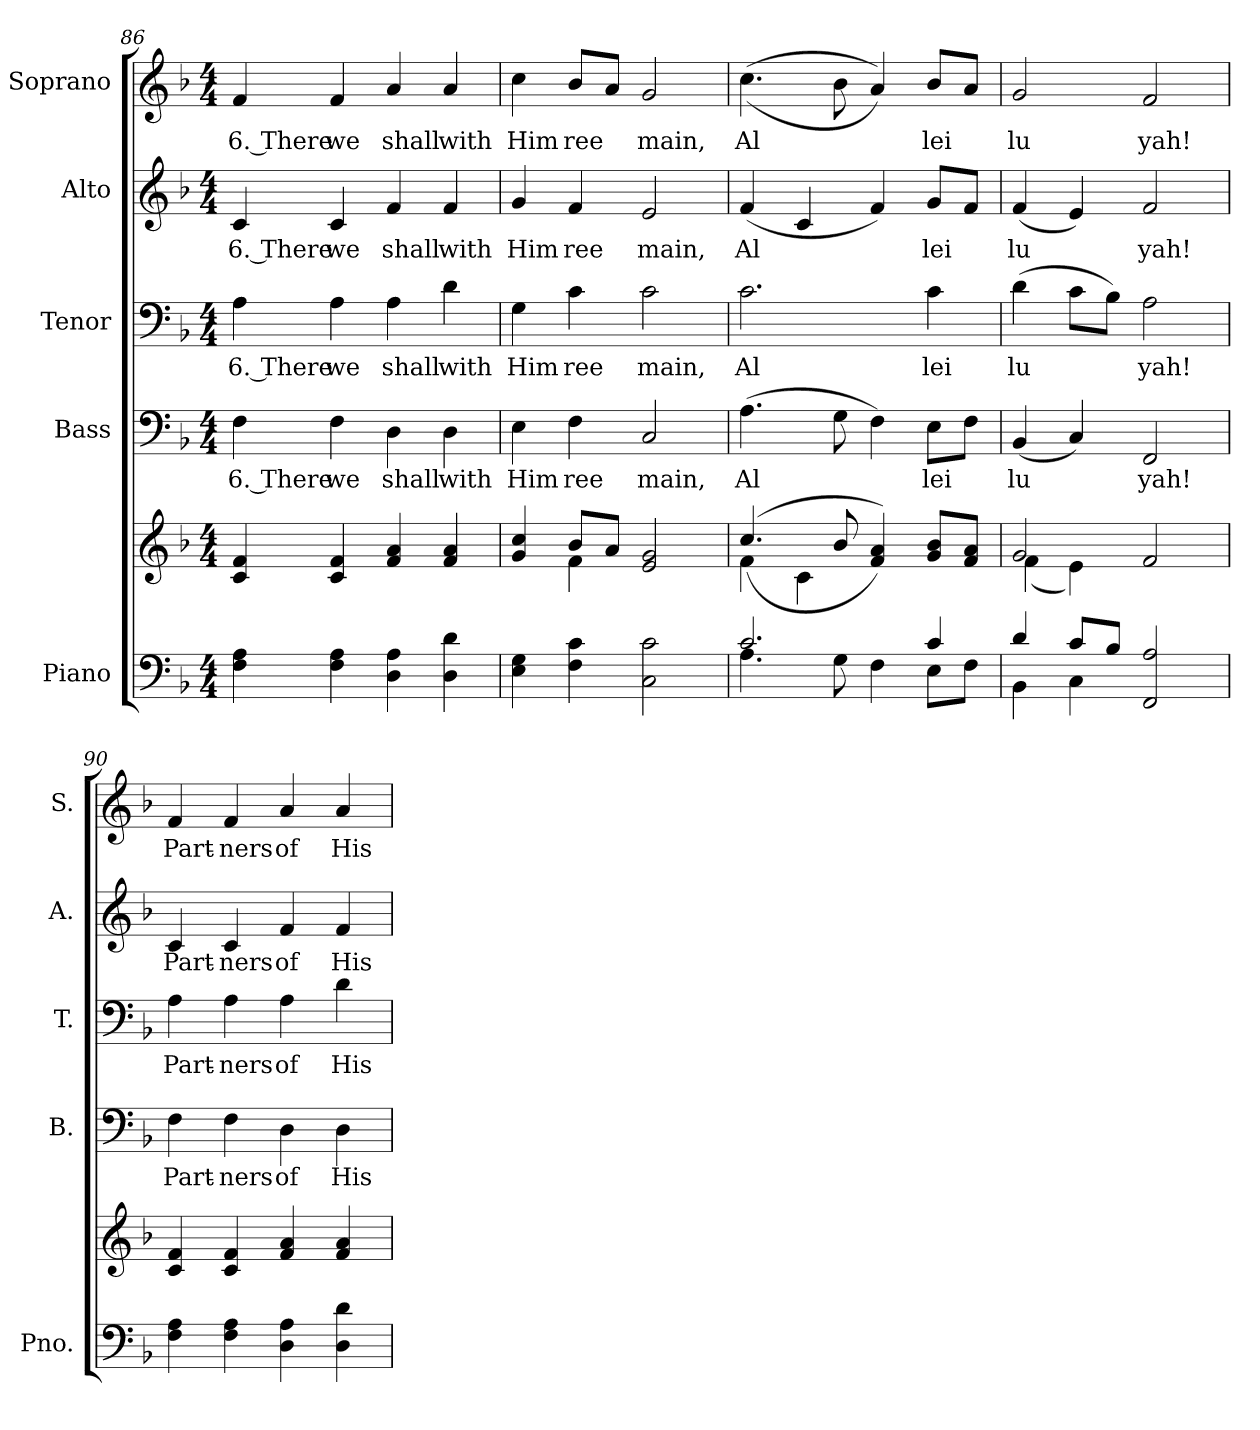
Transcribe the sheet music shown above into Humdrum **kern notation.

**kern	**kern	**kern	**text	**kern	**text	**kern	**text	**kern	**text
*part5	*part5	*part4	*part4	*part3	*part3	*part2	*part2	*part1	*part1
*staff6	*staff5	*staff4	*staff4	*staff3	*staff3	*staff2	*staff2	*staff1	*staff1
*I"Piano	*	*I"Bass	*	*I"Tenor	*	*I"Alto	*	*I"Soprano	*
*I'Pno.	*	*I'B.	*	*I'T.	*	*I'A.	*	*I'S.	*
*clefF4	*clefG2	*clefF4	*	*clefF4	*	*clefG2	*	*clefG2	*
*k[b-]	*k[b-]	*k[b-]	*	*k[b-]	*	*k[b-]	*	*k[b-]	*
*F:	*F:	*F:	*	*F:	*	*F:	*	*F:	*
*M4/4	*M4/4	*M4/4	*	*M4/4	*	*M4/4	*	*M4/4	*
=86	=86	=86	=86	=86	=86	=86	=86	=86	=86
!	!	!	!LO:LY:b:color=#000000	!	!	!	!	!	!
!	!	!	!	!	!LO:LY:b:color=#000000	!	!	!	!
!	!	!	!	!	!	!	!LO:LY:b:color=#000000	!	!
!	!	!	!	!	!	!	!	!	!LO:LY:b:color=#000000
4Fi\ 4Ai	4ci/ 4fi	4Fi\	6. There	4Ai\	6. There	4ci/	6. There	4fi/	6. There
!	!	!	!LO:LY:b:color=#000000	!	!	!	!	!	!
!	!	!	!	!	!LO:LY:b:color=#000000	!	!	!	!
!	!	!	!	!	!	!	!LO:LY:b:color=#000000	!	!
!	!	!	!	!	!	!	!	!	!LO:LY:b:color=#000000
4Fi\ 4Ai	4ci/ 4fi	4Fi\	we	4Ai\	we	4ci/	we	4fi/	we
!	!	!	!LO:LY:b:color=#000000	!	!	!	!	!	!
!	!	!	!	!	!LO:LY:b:color=#000000	!	!	!	!
!	!	!	!	!	!	!	!LO:LY:b:color=#000000	!	!
!	!	!	!	!	!	!	!	!	!LO:LY:b:color=#000000
4Di\ 4Ai	4fi/ 4ai	4Di\	shall	4Ai\	shall	4fi/	shall	4ai/	shall
!	!	!	!LO:LY:b:color=#000000	!	!	!	!	!	!
!	!	!	!	!	!LO:LY:b:color=#000000	!	!	!	!
!	!	!	!	!	!	!	!LO:LY:b:color=#000000	!	!
!	!	!	!	!	!	!	!	!	!LO:LY:b:color=#000000
4Di\ 4di	4fi/ 4ai	4Di\	with	4di\	with	4fi/	with	4ai/	with
!!LO:PB:g=z
=87	=87	=87	=87	=87	=87	=87	=87	=87	=87
*	*^	*	*	*	*	*	*	*	*
!	!	!	!	!LO:LY:b:color=#000000	!	!	!	!	!	!
!	!	!	!	!	!	!LO:LY:b:color=#000000	!	!	!	!
!	!	!	!	!	!	!	!	!LO:LY:b:color=#000000	!	!
!	!	!	!	!	!	!	!	!	!	!LO:LY:b:color=#000000
4Ei\ 4Gi	4gi/ 4cci	4ryy	4Ei\	Him	4Gi\	Him	4gi/	Him	4cci\	Him
!	!	!	!	!LO:LY:b:color=#000000	!	!	!	!	!	!
!	!	!	!	!	!	!LO:LY:b:color=#000000	!	!	!	!
!	!	!	!	!	!	!	!	!LO:LY:b:color=#000000	!	!
!	!	!	!	!	!	!	!	!	!	!LO:LY:b:color=#000000
4Fi\ 4ci	8b-i/L	4fi\	4Fi\	ree	4ci\	ree	4fi/	ree	8b-i/L	ree
.	8ai/J	.	.	.	.	.	.	.	8ai/J	.
!	!	!	!	!LO:LY:b:color=#000000	!	!	!	!	!	!
!	!	!	!	!	!	!LO:LY:b:color=#000000	!	!	!	!
!	!	!	!	!	!	!	!	!LO:LY:b:color=#000000	!	!
!	!	!	!	!	!	!	!	!	!	!LO:LY:b:color=#000000
2Ci\ 2ci	2ei/ 2gi	2ryy	2Ci/	main,	2ci\	main,	2ei/	main,	2gi/	main,
=88	=88	=88	=88	=88	=88	=88	=88	=88	=88	=88
*^	*	*	*	*	*	*	*	*	*	*
!	!	!	!	!	!LO:LY:b:color=#000000	!	!	!	!	!	!
!	!	!	!	!	!	!	!LO:LY:b:color=#000000	!	!	!	!
!	!	!	!	!	!	!	!	!	!LO:LY:b:color=#000000	!	!
!	!	!	!	!	!	!	!	!	!	!	!LO:LY:b:color=#000000
2.ci/	4.Ai\	((4.cci/	4fi\	(4.Ai\	Al	2.ci\	Al	(4fi/	Al	((4.cci\	Al
.	.	.	4ci\	.	.	.	.	4ci/	.	.	.
.	8Gi\	8b-i/	.	8Gi\	.	.	.	.	.	8b-i\	.
.	4Fi\	4fi/ 4ai))	2ryy	4Fi\)	.	.	.	4fi/)	.	4ai/))	.
!	!	!	!	!	!LO:LY:b:color=#000000	!	!	!	!	!	!
!	!	!	!	!	!	!	!LO:LY:b:color=#000000	!	!	!	!
!	!	!	!	!	!	!	!	!	!LO:LY:b:color=#000000	!	!
!	!	!	!	!	!	!	!	!	!	!	!LO:LY:b:color=#000000
4ci/	8Ei\L	8gi/ 8b-iL	.	8Ei\L	lei	4ci\	lei	8gi/L	lei	8b-i/L	lei
.	8Fi\J	8fi/ 8aiJ	.	8Fi\J	.	.	.	8fi/J	.	8ai/J	.
!!LO:PB:g=z
=89	=89	=89	=89	=89	=89	=89	=89	=89	=89	=89	=89
!	!	!	!	!	!LO:LY:b:color=#000000	!	!	!	!	!	!
!	!	!	!	!	!	!	!LO:LY:b:color=#000000	!	!	!	!
!	!	!	!	!	!	!	!	!	!LO:LY:b:color=#000000	!	!
!	!	!	!	!	!	!	!	!	!	!	!LO:LY:b:color=#000000
4di/	4BB-i\	2gi/	(4fi\	(4BB-i/	lu	(4di\	lu	(4fi/	lu	2gi/	lu
8ci/L	4Ci\	.	4ei\)	4Ci/)	.	8ci\L	.	4ei/)	.	.	.
8B-i/J	.	.	.	.	.	8B-i\J)	.	.	.	.	.
!	!	!	!	!	!LO:LY:b:color=#000000	!	!	!	!	!	!
!	!	!	!	!	!	!	!LO:LY:b:color=#000000	!	!	!	!
!	!	!	!	!	!	!	!	!	!LO:LY:b:color=#000000	!	!
!	!	!	!	!	!	!	!	!	!	!	!LO:LY:b:color=#000000
2FFi/ 2Ai	2ryy	2fi/	2ryy	2FFi/	yah!	2Ai\	yah!	2fi/	yah!	2fi/	yah!
*v	*v	*	*	*	*	*	*	*	*	*	*
*	*v	*v	*	*	*	*	*	*	*	*
=90	=90	=90	=90	=90	=90	=90	=90	=90	=90
*^	*^	*	*	*	*	*	*	*	*
!	!	!	!	!	!LO:LY:b:color=#000000	!	!	!	!	!	!
*v	*v	*	*	*	*	*	*	*	*	*	*
*	*v	*v	*	*	*	*	*	*	*	*
*^	*^	*	*	*	*	*	*	*	*
!	!	!	!	!	!	!	!LO:LY:b:color=#000000	!	!	!	!
*v	*v	*	*	*	*	*	*	*	*	*	*
*	*v	*v	*	*	*	*	*	*	*	*
*^	*^	*	*	*	*	*	*	*	*
!	!	!	!	!	!	!	!	!	!LO:LY:b:color=#000000	!	!
*v	*v	*	*	*	*	*	*	*	*	*	*
*	*v	*v	*	*	*	*	*	*	*	*
*^	*^	*	*	*	*	*	*	*	*
!	!	!	!	!	!	!	!	!	!	!	!LO:LY:b:color=#000000
*v	*v	*	*	*	*	*	*	*	*	*	*
*	*v	*v	*	*	*	*	*	*	*	*
4Fi\ 4Ai	4ci/ 4fi	4Fi\	Part-	4Ai\	Part-	4ci/	Part-	4fi/	Part-
!	!	!	!LO:LY:b:color=#000000	!	!	!	!	!	!
!	!	!	!	!	!LO:LY:b:color=#000000	!	!	!	!
!	!	!	!	!	!	!	!LO:LY:b:color=#000000	!	!
!	!	!	!	!	!	!	!	!	!LO:LY:b:color=#000000
4Fi\ 4Ai	4ci/ 4fi	4Fi\	-ners	4Ai\	-ners	4ci/	-ners	4fi/	-ners
!	!	!	!LO:LY:b:color=#000000	!	!	!	!	!	!
!	!	!	!	!	!LO:LY:b:color=#000000	!	!	!	!
!	!	!	!	!	!	!	!LO:LY:b:color=#000000	!	!
!	!	!	!	!	!	!	!	!	!LO:LY:b:color=#000000
4Di\ 4Ai	4fi/ 4ai	4Di\	of	4Ai\	of	4fi/	of	4ai/	of
!	!	!	!LO:LY:b:color=#000000	!	!	!	!	!	!
!	!	!	!	!	!LO:LY:b:color=#000000	!	!	!	!
!	!	!	!	!	!	!	!LO:LY:b:color=#000000	!	!
!	!	!	!	!	!	!	!	!	!LO:LY:b:color=#000000
4Di\ 4di	4fi/ 4ai	4Di\	His	4di\	His	4fi/	His	4ai/	His
=	=	=	=	=	=	=	=	=	=
*-	*-	*-	*-	*-	*-	*-	*-	*-	*-
